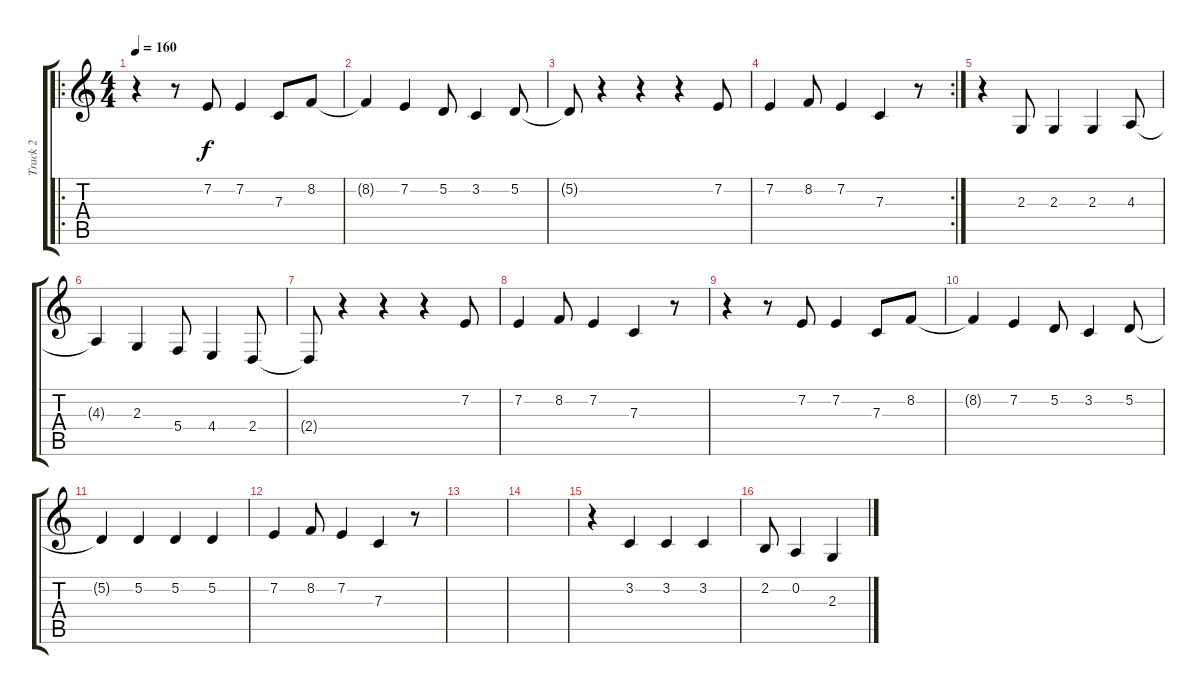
\track ("Track 2" "Track 2") {instrument englishhorn}
\staff {score tabs}
\tuning (D4 A3 F3 C3 G2 D2) {hide}
\ro
\ts (4 4)
\tempo 160
\clef g2
\ks c
r.4{dy f instrument englishhorn} r.8 7.2.8 7.2.4 7.3.8 8.2.8 |
8.2{t}.4 7.2.4 5.2.8 3.2.4 5.2.8 |
5.2{t}.8 r.4 r.4 r.4 7.2.8 |
\rc 2
7.2.4 8.2.8 7.2.4 7.3.4 r.8 |
r.4 2.3.8 2.3.4 2.3.4 4.3.8 |
4.3{t}.4 2.3.4 5.4.8 4.4.4 2.4.8 |
2.4{t}.8 r.4 r.4 r.4 7.2.8 |
7.2.4 8.2.8 7.2.4 7.3.4 r.8 |
r.4 r.8 7.2.8 7.2.4 7.3.8 8.2.8 |
8.2{t}.4 7.2.4 5.2.8 3.2.4 5.2.8 |
5.2{t}.4 5.2.4 5.2.4 5.2.4 |
7.2.4 8.2.8 7.2.4 7.3.4 r.8 |
|
|
r.4 3.2.4 3.2.4 3.2.4 |
2.2.8 0.2.4 2.3.4
